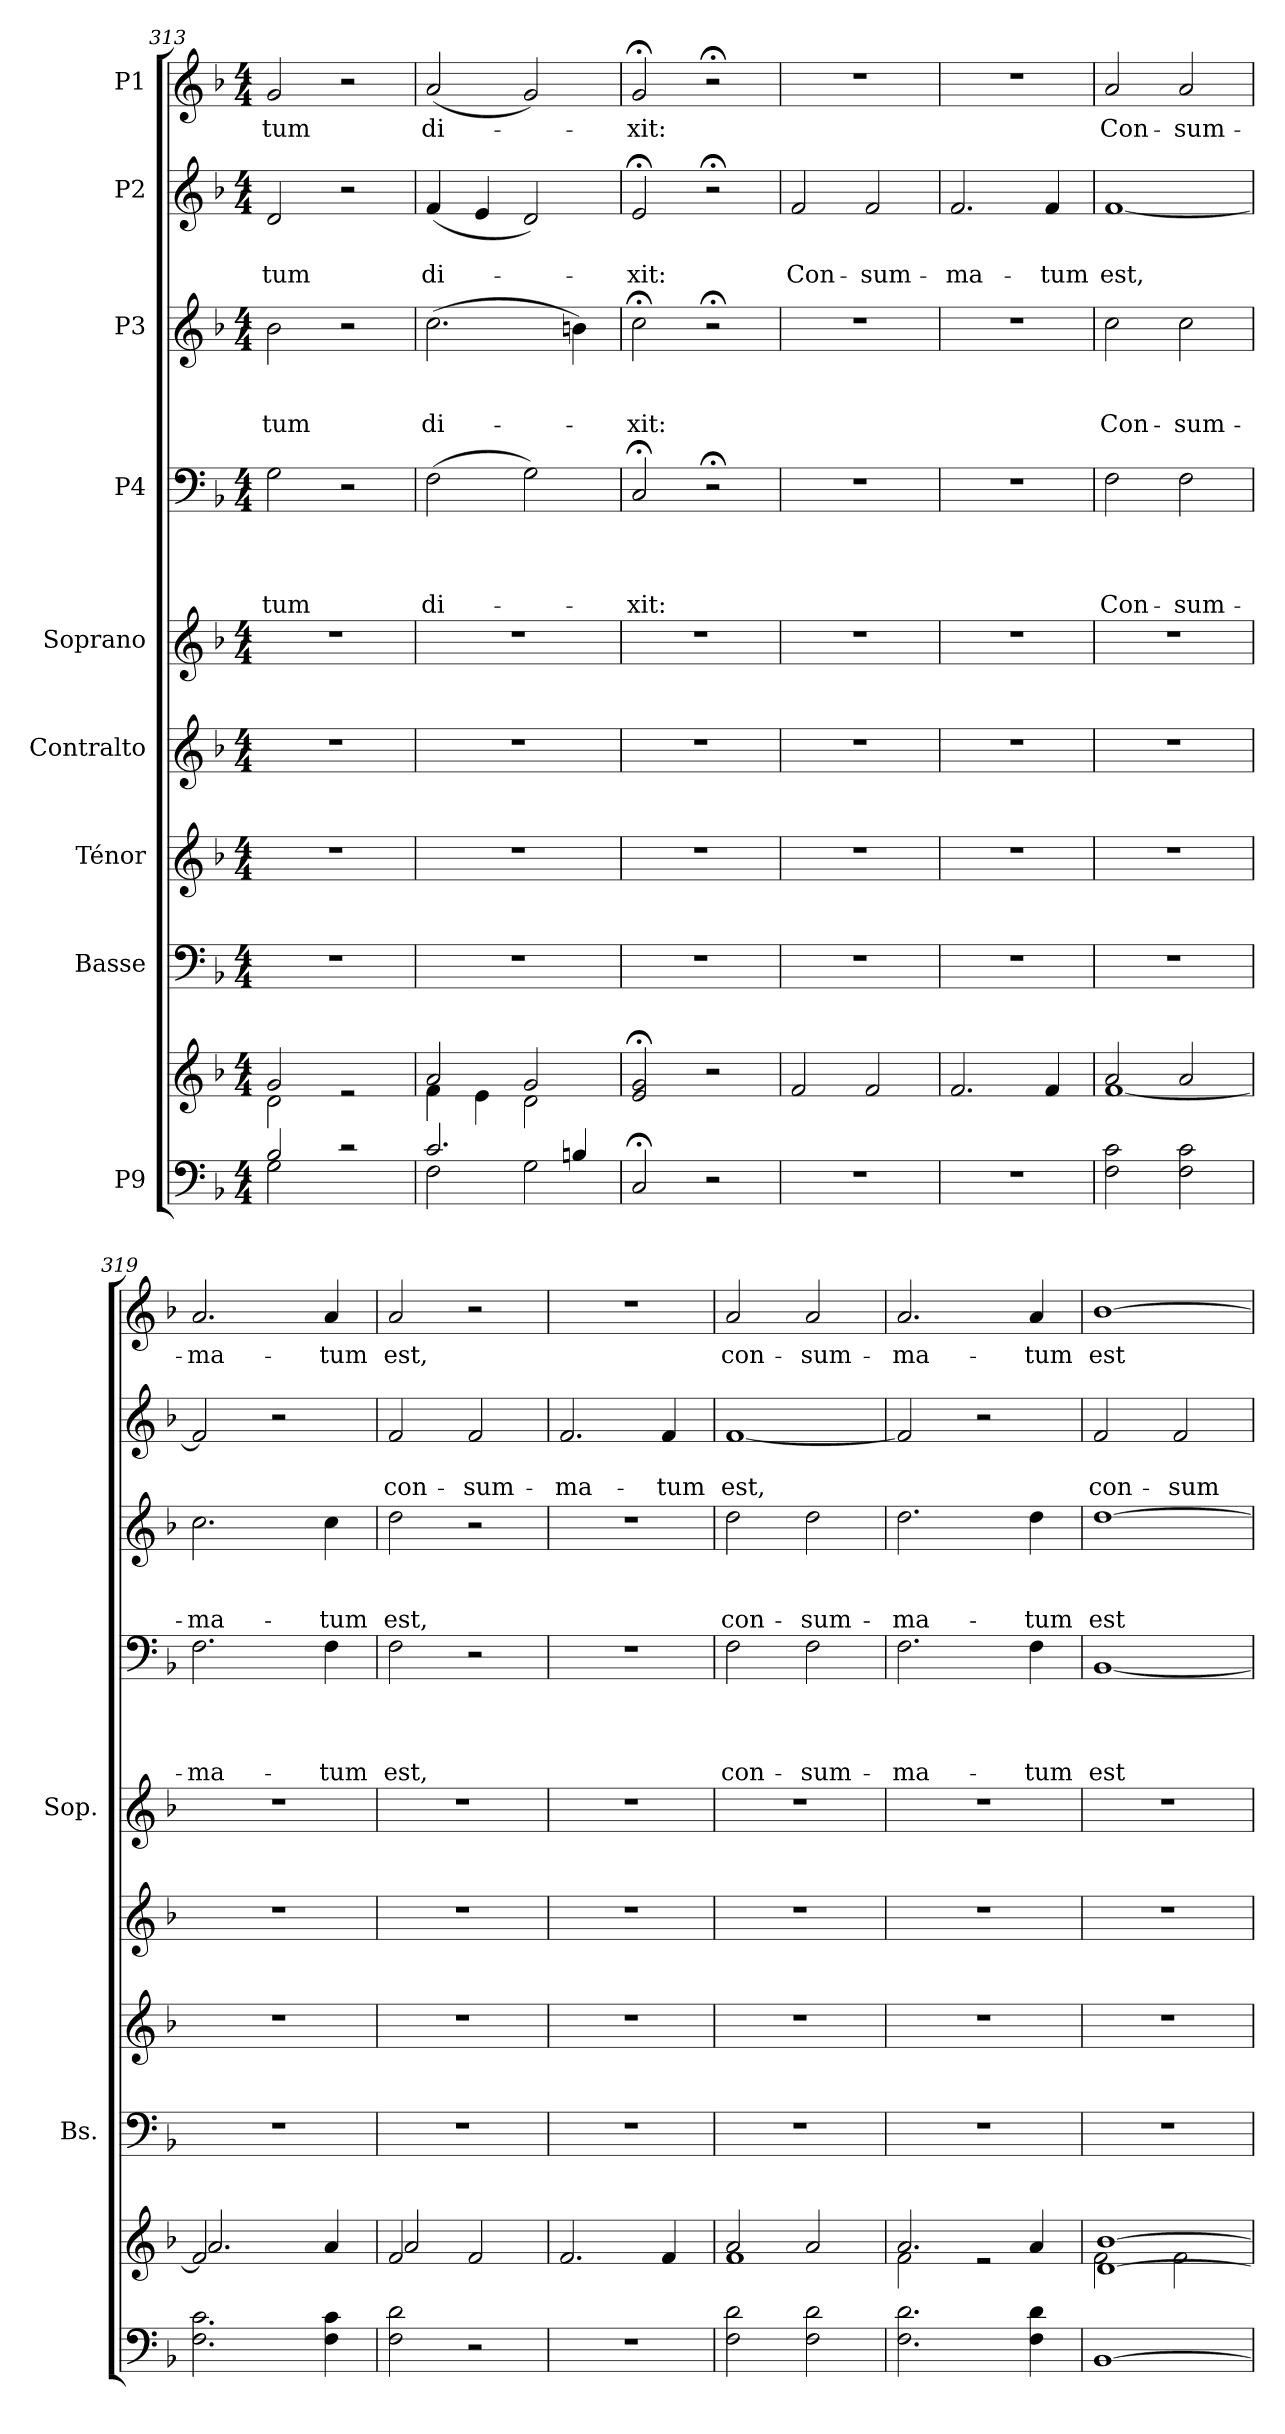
**kern	**kern	**kern	**kern	**kern	**kern	**kern	**text	**text	**text	**text	**kern	**text	**text	**text	**kern	**text	**text	**kern	**text
*part9	*part9	*part8	*part7	*part6	*part5	*part4	*part4	*part4	*part4	*part4	*part3	*part3	*part3	*part3	*part2	*part2	*part2	*part1	*part1
*staff10	*staff9	*staff8	*staff7	*staff6	*staff5	*staff4	*staff4	*staff4	*staff4	*staff4	*staff3	*staff3	*staff3	*staff3	*staff2	*staff2	*staff2	*staff1	*staff1
*I"P9	*	*I"Basse	*I"Ténor	*I"Contralto	*I"Soprano	*I"P4	*	*	*	*	*I"P3	*	*	*	*I"P2	*	*	*I"P1	*
*	*	*I'Bs.	*	*	*I'Sop.	*	*	*	*	*	*	*	*	*	*	*	*	*	*
*clefF4	*clefG2	*clefF4	*clefG2	*clefG2	*clefG2	*clefF4	*	*	*	*	*clefG2	*	*	*	*clefG2	*	*	*clefG2	*
*	*	*	*ITrd7c12	*	*	*	*	*	*	*	*ITrd7c12	*	*	*	*	*	*	*	*
*k[b-]	*k[b-]	*k[b-]	*k[b-]	*k[b-]	*k[b-]	*k[b-]	*	*	*	*	*k[b-]	*	*	*	*k[b-]	*	*	*k[b-]	*
*F:	*F:	*F:	*F:	*F:	*F:	*F:	*	*	*	*	*F:	*	*	*	*F:	*	*	*F:	*
*M4/4	*M4/4	*M4/4	*M4/4	*M4/4	*M4/4	*M4/4	*	*	*	*	*M4/4	*	*	*	*M4/4	*	*	*M4/4	*
=313	=313	=313	=313	=313	=313	=313	=313	=313	=313	=313	=313	=313	=313	=313	=313	=313	=313	=313	=313
*^	*^	*	*	*	*	*	*	*	*	*	*	*	*	*	*	*	*	*	*
*	*^	*	*^	*	*	*	*	*	*	*	*	*	*	*	*	*	*	*	*	*	*
!	!	!	!	!	!	!	!	!	!	!	!	!	!	!LO:LY:b	!	!	!	!LO:LY:b	!	!	!LO:LY:b	!	!LO:LY:b
2G\	2B-/	1ryy	1ryy	2d\	2g/	1r	1r	1r	1r	2G\	.	.	.	-tum	2B-\	.	.	-tum	2d/	.	-tum	2g/	-tum
2rc	2ryy	.	.	2ryy	2r	.	.	.	.	2r	.	.	.	.	2r	.	.	.	2r	.	.	2r	.
=314	=314	=314	=314	=314	=314	=314	=314	=314	=314	=314	=314	=314	=314	=314	=314	=314	=314	=314	=314	=314	=314	=314	=314
!	!	!	!	!	!	!	!	!	!	!	!	!	!	!LO:LY:b	!	!	!	!LO:LY:b	!	!	!LO:LY:b	!	!LO:LY:b
2F\	2.c/	1ryy	1ryy	2a/	4f\	1r	1r	1r	1r	(>2F\	.	.	.	di-	(>2.c\	.	.	di-	(<4f/	.	di-	(<2a/	di-
.	.	.	.	.	4e\	.	.	.	.	.	.	.	.	.	.	.	.	.	4e/	.	.	.	.
2G\	.	.	.	2g/	2d\	.	.	.	.	2G\)	.	.	.	.	.	.	.	.	2d/)	.	.	2g/)	.
.	4Bn/	.	.	.	.	.	.	.	.	.	.	.	.	.	4Bn\)	.	.	.	.	.	.	.	.
=315	=315	=315	=315	=315	=315	=315	=315	=315	=315	=315	=315	=315	=315	=315	=315	=315	=315	=315	=315	=315	=315	=315	=315
!	!	!	!	!	!	!	!	!	!	!	!	!	!	!LO:LY:b	!	!	!	!LO:LY:b	!	!	!LO:LY:b	!	!LO:LY:b
2C;/	1ryy	1ryy	1ryy	1ryy	2e/;< 2g/;<	1r	1r	1r	1r	2C;</	.	.	.	-xit:	2c;<\	.	.	-xit:	2e;</	.	-xit:	2g;</	-xit:
2r	.	.	.	.	2r	.	.	.	.	2r;<	.	.	.	.	2r;<	.	.	.	2r;<	.	.	2r;<	.
!!LO:PB:g=z
=316	=316	=316	=316	=316	=316	=316	=316	=316	=316	=316	=316	=316	=316	=316	=316	=316	=316	=316	=316	=316	=316	=316	=316
!	!	!	!	!	!	!	!	!	!	!	!	!	!	!	!	!	!	!	!	!	!LO:LY:b	!	!
1r	1ryy	1ryy	1ryy	1ryy	2f/	1r	1r	1r	1r	1r	.	.	.	.	1r	.	.	.	2f/	.	Con-	1r	.
!	!	!	!	!	!	!	!	!	!	!	!	!	!	!	!	!	!	!	!	!	!LO:LY:b	!	!
.	.	.	.	.	2f/	.	.	.	.	.	.	.	.	.	.	.	.	.	2f/	.	-sum-	.	.
=317	=317	=317	=317	=317	=317	=317	=317	=317	=317	=317	=317	=317	=317	=317	=317	=317	=317	=317	=317	=317	=317	=317	=317
!	!	!	!	!	!	!	!	!	!	!	!	!	!	!	!	!	!	!	!	!	!LO:LY:b	!	!
1r	1ryy	1ryy	1ryy	1ryy	2.f/	1r	1r	1r	1r	1r	.	.	.	.	1r	.	.	.	2.f/	.	-ma-	1r	.
!	!	!	!	!	!	!	!	!	!	!	!	!	!	!	!	!	!	!	!	!	!LO:LY:b	!	!
.	.	.	.	.	4f/	.	.	.	.	.	.	.	.	.	.	.	.	.	4f/	.	-tum	.	.
=318	=318	=318	=318	=318	=318	=318	=318	=318	=318	=318	=318	=318	=318	=318	=318	=318	=318	=318	=318	=318	=318	=318	=318
!	!	!	!	!	!	!	!	!	!	!	!	!	!	!LO:LY:b	!	!	!	!LO:LY:b	!	!	!LO:LY:b	!	!LO:LY:b
2F\ 2c\	1ryy	1ryy	1ryy	[<1f	2a/	1r	1r	1r	1r	2F\	.	.	.	Con-	2c\	.	.	Con-	[<1f	.	est,	2a/	Con-
!	!	!	!	!	!	!	!	!	!	!	!	!	!	!LO:LY:b	!	!	!	!LO:LY:b	!	!	!	!	!LO:LY:b
2F\ 2c\	.	.	.	.	2a/	.	.	.	.	2F\	.	.	.	-sum-	2c\	.	.	-sum-	.	.	.	2a/	-sum-
=319	=319	=319	=319	=319	=319	=319	=319	=319	=319	=319	=319	=319	=319	=319	=319	=319	=319	=319	=319	=319	=319	=319	=319
!	!	!	!	!	!	!	!	!	!	!	!	!	!	!LO:LY:b	!	!	!	!LO:LY:b	!	!	!	!	!LO:LY:b
2.F\ 2.c\	1ryy	1ryy	1ryy	2f/]	2.a/	1r	1r	1r	1r	2.F\	.	.	.	-ma-	2.c\	.	.	-ma-	2f/]	.	.	2.a/	-ma-
.	.	.	.	2ryy	.	.	.	.	.	.	.	.	.	.	.	.	.	.	2r	.	.	.	.
!	!	!	!	!	!	!	!	!	!	!	!	!	!	!LO:LY:b	!	!	!	!LO:LY:b	!	!	!	!	!LO:LY:b
4F\ 4c\	.	.	.	.	4a/	.	.	.	.	4F\	.	.	.	-tum	4c\	.	.	-tum	.	.	.	4a/	-tum
=320	=320	=320	=320	=320	=320	=320	=320	=320	=320	=320	=320	=320	=320	=320	=320	=320	=320	=320	=320	=320	=320	=320	=320
!	!	!	!	!	!	!	!	!	!	!	!	!	!	!LO:LY:b	!	!	!	!LO:LY:b	!	!	!LO:LY:b	!	!LO:LY:b
2F\ 2d\	1ryy	1ryy	1ryy	2f/	2a/	1r	1r	1r	1r	2F\	.	.	.	est,	2d\	.	.	est,	2f/	.	con-	2a/	est,
!	!	!	!	!	!	!	!	!	!	!	!	!	!	!	!	!	!	!	!	!	!LO:LY:b	!	!
2r	.	.	.	2ryy	2f/	.	.	.	.	2r	.	.	.	.	2r	.	.	.	2f/	.	-sum-	2r	.
=321	=321	=321	=321	=321	=321	=321	=321	=321	=321	=321	=321	=321	=321	=321	=321	=321	=321	=321	=321	=321	=321	=321	=321
!	!	!	!	!	!	!	!	!	!	!	!	!	!	!	!	!	!	!	!	!	!LO:LY:b	!	!
1r	1ryy	1ryy	1ryy	1ryy	2.f/	1r	1r	1r	1r	1r	.	.	.	.	1r	.	.	.	2.f/	.	-ma-	1r	.
!	!	!	!	!	!	!	!	!	!	!	!	!	!	!	!	!	!	!	!	!	!LO:LY:b	!	!
.	.	.	.	.	4f/	.	.	.	.	.	.	.	.	.	.	.	.	.	4f/	.	-tum	.	.
=322	=322	=322	=322	=322	=322	=322	=322	=322	=322	=322	=322	=322	=322	=322	=322	=322	=322	=322	=322	=322	=322	=322	=322
!	!	!	!	!	!	!	!	!	!	!	!	!	!	!LO:LY:b	!	!	!	!LO:LY:b	!	!	!LO:LY:b	!	!LO:LY:b
2F\ 2d\	1ryy	1ryy	1ryy	1f	2a/	1r	1r	1r	1r	2F\	.	.	.	con-	2d\	.	.	con-	[<1f	.	est,	2a/	con-
!	!	!	!	!	!	!	!	!	!	!	!	!	!	!LO:LY:b	!	!	!	!LO:LY:b	!	!	!	!	!LO:LY:b
2F\ 2d\	.	.	.	.	2a/	.	.	.	.	2F\	.	.	.	-sum-	2d\	.	.	-sum-	.	.	.	2a/	-sum-
=323	=323	=323	=323	=323	=323	=323	=323	=323	=323	=323	=323	=323	=323	=323	=323	=323	=323	=323	=323	=323	=323	=323	=323
!	!	!	!	!	!	!	!	!	!	!	!	!	!	!LO:LY:b	!	!	!	!LO:LY:b	!	!	!	!	!LO:LY:b
2.F\ 2.d\	1ryy	1ryy	1ryy	2f\	2.a/	1r	1r	1r	1r	2.F\	.	.	.	-ma-	2.d\	.	.	-ma-	2f/]	.	.	2.a/	-ma-
.	.	.	.	2re	.	.	.	.	.	.	.	.	.	.	.	.	.	.	2r	.	.	.	.
!	!	!	!	!	!	!	!	!	!	!	!	!	!	!LO:LY:b	!	!	!	!LO:LY:b	!	!	!	!	!LO:LY:b
4F\ 4d\	.	.	.	.	4a/	.	.	.	.	4F\	.	.	.	-tum	4d\	.	.	-tum	.	.	.	4a/	-tum
!!LO:PB:g=z
=324	=324	=324	=324	=324	=324	=324	=324	=324	=324	=324	=324	=324	=324	=324	=324	=324	=324	=324	=324	=324	=324	=324	=324
!	!	!	!	!	!	!	!	!	!	!	!	!	!	!LO:LY:b	!	!	!	!LO:LY:b	!	!	!LO:LY:b	!	!LO:LY:b
[<1BB-	1ryy	1ryy	1ryy	2f\	[<1d [>1b-	1r	1r	1r	1r	[<1BB-	.	.	.	est	[>1d	.	.	est	2f/	.	con-	[<1b-	est
!	!	!	!	!	!	!	!	!	!	!	!	!	!	!	!	!	!	!	!	!	!LO:LY:b	!	!
.	.	.	.	2f\	.	.	.	.	.	.	.	.	.	.	.	.	.	.	2f/	.	-sum-	.	.
*v	*v	*v	*	*	*	*	*	*	*	*	*	*	*	*	*	*	*	*	*	*	*	*	*
*	*v	*v	*v	*	*	*	*	*	*	*	*	*	*	*	*	*	*	*	*	*	*
=	=	=	=	=	=	=	=	=	=	=	=	=	=	=	=	=	=	=	=
*-	*-	*-	*-	*-	*-	*-	*-	*-	*-	*-	*-	*-	*-	*-	*-	*-	*-	*-	*-
